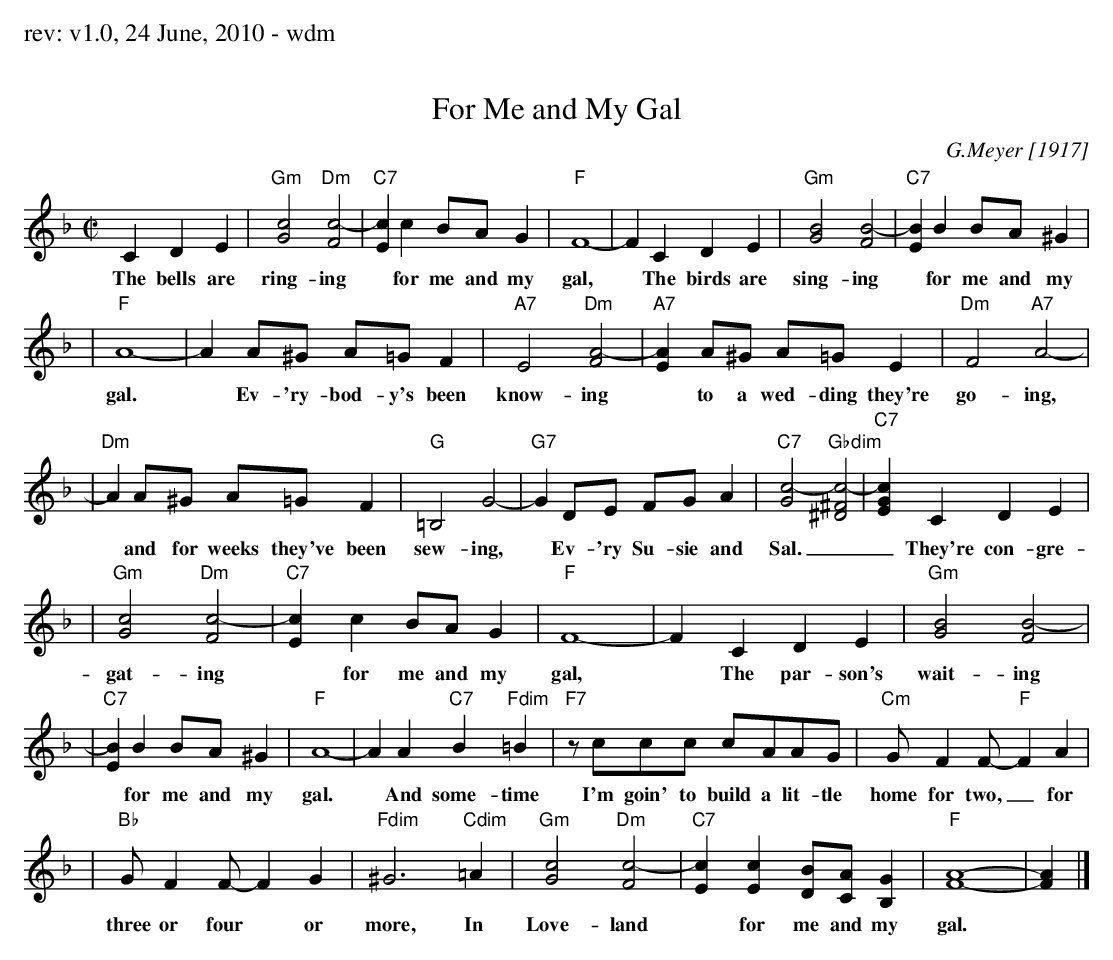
X:1
T: For Me and My Gal
C: G.Meyer [1917]
M: C|
L: 1/8
K:F             %transposed from G
C2 D2E2 \
w: The bells are
| "Gm"[c4G4] "Dm"[c4-F4] | "C7"[c2E2]c2 BAG2 | "F"F8- | F2C2 D2E2 | "Gm"[B4G4] [B4-F4] | "C7"[B2E2]B2 BA ^G2 |
w:ring-ing* for me and my gal, * The birds are sing-ing* for me and my
| "F"A8- | A2A^G A=GF2 | "A7"E4 "Dm"[A4-F4] | "A7"[A2E2]A^G A=GE2 |"Dm"F4 "A7"A4- |
w:gal.* Ev-'ry-bod-y's been know-ing* to a wed-ding they're go-ing,
| "Dm"A2A^G A=GF2 | "G"=B,4 G4- | "G7"G2DE FGA2 | "C7"[c4-G4] "Gbdim"[c4-^F4^D4] | "C7"[c2G2E2] C2 D2 E2 |
w: * and for weeks they've been sew-ing,* Ev-'ry Su-sie and Sal.*_ They're con-gre-
| "Gm"[c4G4] "Dm"[c4-F4] | "C7"[c2E2]c2 BA G2 | "F"F8- | F2C2 D2E2 | "Gm"[B4G4] [B4-F4] |
w: gat-ing* for me and my gal,* The par-son's wait-ing
| "C7"[B2E2]B2 BA ^G2 | "F"A8- | A2A2 "C7"B2"Fdim"=B2 | "F7"zccc cAAG | "Cm"GF2F- "F"F2A2 |
w: * for me and my gal.* And some-time I'm goin' to build a lit-tle home for two,_ for
| "Bb"GF2F- F2G2 | "Fdim"^G6 "Cdim"=A2 | "Gm"[c4G4] "Dm"[c4-F4] | "C7"[c2E2][c2E2] [BD][AC] [G2B,2] | "F"[F8-A8-] | [F2A2] |]
w: three or four* or more, In Love-land* for me and my gal.
